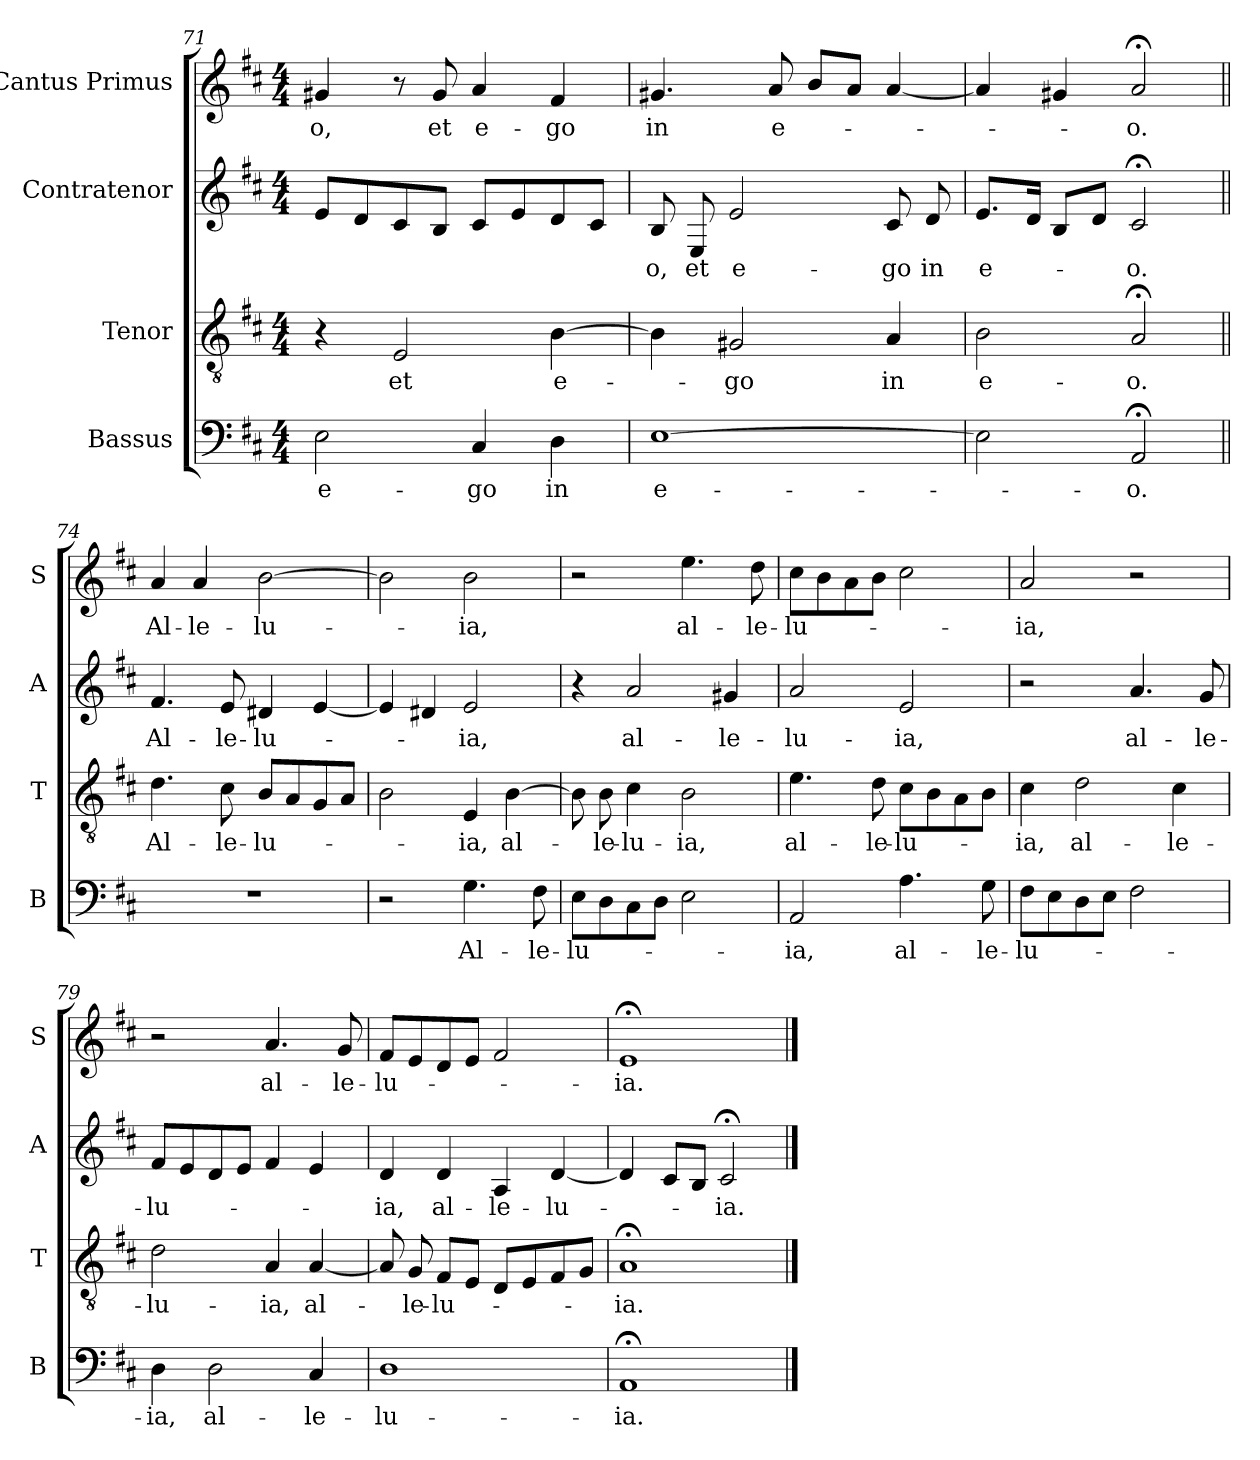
**kern	**text	**kern	**text	**kern	**text	**kern	**text
*part4	*part4	*part3	*part3	*part2	*part2	*part1	*part1
*staff4	*staff4	*staff3	*staff3	*staff2	*staff2	*staff1	*staff1
*I"Bassus	*	*I"Tenor	*	*I"Contratenor	*	*I"Cantus Primus	*
*I'B	*	*I'T	*	*I'A	*	*I'S	*
!!LO:LB:g=z
*clefF4	*	*clefGv2	*	*clefG2	*	*clefG2	*
*	*	*ITrd7c12	*	*	*	*	*
*k[f#c#]	*	*k[f#c#]	*	*k[f#c#]	*	*k[f#c#]	*
*D:	*	*D:	*	*D:	*	*D:	*
*M4/4	*	*M4/4	*	*M4/4	*	*M4/4	*
=71	=71	=71	=71	=71	=71	=71	=71
!	!LO:LY:b	!	!	!	!	!	!LO:LY:b
2E\	e-	4r	.	8e/L	.	4g#X/	-o,
.	.	.	.	8d/	.	.	.
!	!	!	!LO:LY:b	!	!	!	!
.	.	2EE/	et	8c#/	.	8r	.
!	!	!	!	!	!	!	!LO:LY:b
.	.	.	.	8B/J	.	8g#/	et
!	!LO:LY:b	!	!	!	!	!	!LO:LY:b
4C#/	-go	.	.	8c#/L	.	4a/	e-
.	.	.	.	8e/	.	.	.
!	!LO:LY:b	!	!LO:LY:b	!	!	!	!LO:LY:b
4D\	in	[>4BB\	e-	8d/	.	4f#/	-go
.	.	.	.	8c#/J	.	.	.
=72	=72	=72	=72	=72	=72	=72	=72
!	!LO:LY:b	!	!	!	!LO:LY:b	!	!LO:LY:b
[>1E	e-	4BB\]	.	8B/	-o,	4.g#X/	in
!	!	!	!	!	!LO:LY:b	!	!
.	.	.	.	8E/	et	.	.
!	!	!	!LO:LY:b	!	!LO:LY:b	!	!
.	.	2GG#X/	-go	2e/	e-	.	.
!	!	!	!	!	!	!	!LO:LY:b
.	.	.	.	.	.	8a/	e-
.	.	.	.	.	.	8b/L	.
.	.	.	.	.	.	8a/J	.
!	!	!	!LO:LY:b	!	!LO:LY:b	!	!
.	.	4AA/	in	8c#/	-go	[<4a/	.
!	!	!	!	!	!LO:LY:b	!	!
.	.	.	.	8d/	in	.	.
=73	=73	=73	=73	=73	=73	=73	=73
!	!	!	!LO:LY:b	!	!LO:LY:b	!	!
2E\]	.	2BB\	e-	8.e/L	e-	4a/]	.
.	.	.	.	16d/Jk	.	.	.
.	.	.	.	8B/L	.	4g#X/	.
.	.	.	.	8d/J	.	.	.
!	!LO:LY:b	!	!LO:LY:b	!	!LO:LY:b	!	!LO:LY:b
2AA;/	-o.	2AA;/	-o.	2c#;/	-o.	2a;/	-o.
!!LO:PB:g=z
=74||	=74||	=74||	=74||	=74||	=74||	=74||	=74||
!	!	!	!LO:LY:b	!	!LO:LY:b	!	!LO:LY:b
1r	.	4.D\	Al-	4.f#/	Al-	4a/	Al-
!	!	!	!	!	!	!	!LO:LY:b
.	.	.	.	.	.	4a/	-le-
!	!	!	!LO:LY:b	!	!LO:LY:b	!	!
.	.	8C#\	-le-	8e/	-le-	.	.
!	!	!	!LO:LY:b	!	!LO:LY:b	!	!LO:LY:b
.	.	8BB/L	-lu-	4d#X/	-lu-	[>2b\	-lu-
.	.	8AA/	.	.	.	.	.
.	.	8GG/	.	[<4e/	.	.	.
.	.	8AA/J	.	.	.	.	.
=75	=75	=75	=75	=75	=75	=75	=75
2r	.	2BB\	.	4e/]	.	2b\]	.
.	.	.	.	4d#X/	.	.	.
!	!LO:LY:b	!	!LO:LY:b	!	!LO:LY:b	!	!LO:LY:b
4.G\	Al-	4EE/	-ia,	2e/	-ia,	2b\	-ia,
!	!	!	!LO:LY:b	!	!	!	!
.	.	[>4BB\	al-	.	.	.	.
!	!LO:LY:b	!	!	!	!	!	!
8F#\	-le-	.	.	.	.	.	.
=76	=76	=76	=76	=76	=76	=76	=76
!	!LO:LY:b	!	!	!	!	!	!
8E\L	-lu-	8BB\]	.	4r	.	2r	.
!	!	!	!LO:LY:b	!	!	!	!
8D\	.	8BB\	-le-	.	.	.	.
!	!	!	!LO:LY:b	!	!LO:LY:b	!	!
8C#\	.	4C#\	-lu-	2a/	al-	.	.
8D\J	.	.	.	.	.	.	.
!	!	!	!LO:LY:b	!	!	!	!LO:LY:b
2E\	.	2BB\	-ia,	.	.	4.ee\	al-
!	!	!	!	!	!LO:LY:b	!	!
.	.	.	.	4g#X/	-le-	.	.
!	!	!	!	!	!	!	!LO:LY:b
.	.	.	.	.	.	8dd\	-le-
=77	=77	=77	=77	=77	=77	=77	=77
!	!LO:LY:b	!	!LO:LY:b	!	!LO:LY:b	!	!LO:LY:b
2AA/	-ia,	4.E\	al-	2a/	-lu-	8cc#\L	-lu-
.	.	.	.	.	.	8b\	.
.	.	.	.	.	.	8a\	.
!	!	!	!LO:LY:b	!	!	!	!
.	.	8D\	-le-	.	.	8b\J	.
!	!LO:LY:b	!	!LO:LY:b	!	!LO:LY:b	!	!
4.A\	al-	8C#\L	-lu-	2e/	-ia,	2cc#\	.
.	.	8BB\	.	.	.	.	.
.	.	8AA\	.	.	.	.	.
!	!LO:LY:b	!	!	!	!	!	!
8G\	-le-	8BB\J	.	.	.	.	.
!!LO:LB:g=z
=78	=78	=78	=78	=78	=78	=78	=78
!	!LO:LY:b	!	!LO:LY:b	!	!	!	!LO:LY:b
8F#\L	-lu-	4C#\	-ia,	2r	.	2a/	-ia,
8E\	.	.	.	.	.	.	.
!	!	!	!LO:LY:b	!	!	!	!
8D\	.	2D\	al-	.	.	.	.
8E\J	.	.	.	.	.	.	.
!	!	!	!	!	!LO:LY:b	!	!
2F#\	.	.	.	4.a/	al-	2r	.
!	!	!	!LO:LY:b	!	!	!	!
.	.	4C#\	-le-	.	.	.	.
!	!	!	!	!	!LO:LY:b	!	!
.	.	.	.	8g/	-le-	.	.
=79	=79	=79	=79	=79	=79	=79	=79
!	!LO:LY:b	!	!LO:LY:b	!	!LO:LY:b	!	!
4D\	-ia,	2D\	-lu-	8f#/L	-lu-	2r	.
.	.	.	.	8e/	.	.	.
!	!LO:LY:b	!	!	!	!	!	!
2D\	al-	.	.	8d/	.	.	.
.	.	.	.	8e/J	.	.	.
!	!	!	!LO:LY:b	!	!	!	!LO:LY:b
.	.	4AA/	-ia,	4f#/	.	4.a/	al-
!	!LO:LY:b	!	!LO:LY:b	!	!	!	!
4C#/	-le-	[<4AA/	al-	4e/	.	.	.
!	!	!	!	!	!	!	!LO:LY:b
.	.	.	.	.	.	8g/	-le-
=80	=80	=80	=80	=80	=80	=80	=80
!	!LO:LY:b	!	!	!	!LO:LY:b	!	!LO:LY:b
1D	-lu-	8AA/]	.	4d/	-ia,	8f#/L	-lu-
!	!	!	!LO:LY:b	!	!	!	!
.	.	8GG/	-le-	.	.	8e/	.
!	!	!	!LO:LY:b	!	!LO:LY:b	!	!
.	.	8FF#/L	-lu-	4d/	al-	8d/	.
.	.	8EE/J	.	.	.	8e/J	.
!	!	!	!	!	!LO:LY:b	!	!
.	.	8DD/L	.	4A/	-le-	2f#/	.
.	.	8EE/	.	.	.	.	.
!	!	!	!	!	!LO:LY:b	!	!
.	.	8FF#/	.	[<4d/	-lu-	.	.
.	.	8GG/J	.	.	.	.	.
=81	=81	=81	=81	=81	=81	=81	=81
!	!LO:LY:b	!	!LO:LY:b	!	!	!	!LO:LY:b
1AA;	-ia.	1AA;	-ia.	4d/]	.	1e;	-ia.
.	.	.	.	8c#/L	.	.	.
.	.	.	.	8B/J	.	.	.
!	!	!	!	!	!LO:LY:b	!	!
.	.	.	.	2c#;/	-ia.	.	.
==	==	==	==	==	==	==	==
*-	*-	*-	*-	*-	*-	*-	*-
